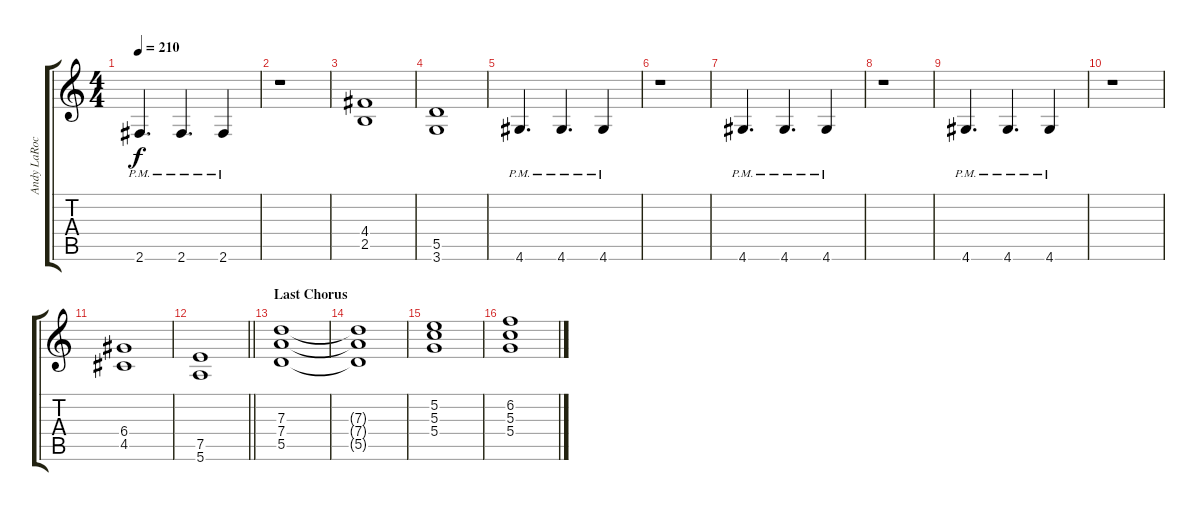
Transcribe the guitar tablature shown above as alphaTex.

\track ("Andy LaRocque" "Andy LaRoc") {instrument distortionguitar}
\staff {score tabs}
\tuning (E4 B3 G3 D3 A2 E2) {hide}
\ts (4 4)
\tempo 210
\clef g2
\ks c
2.6{pm}.4{d dy f} 2.6{pm}.4{d} 2.6{pm}.4 |
r.1 |
(4.4 2.5).1 |
(5.5 3.6).1 |
4.6{pm}.4{d} 4.6{pm}.4{d} 4.6{pm}.4 |
r.1 |
4.6{pm}.4{d} 4.6{pm}.4{d} 4.6{pm}.4 |
r.1 |
4.6{pm}.4{d} 4.6{pm}.4{d} 4.6{pm}.4 |
r.1 |
(6.4 4.5).1 |
\barLineRight lightlight
(7.5 5.6).1 |
\section ("" "Last Chorus")
(7.3 7.4 5.5).1 |
(7.3{t} 7.4{t} 5.5{t}).1 |
(5.2 5.3 5.4).1 |
(6.2 5.3 5.4).1
